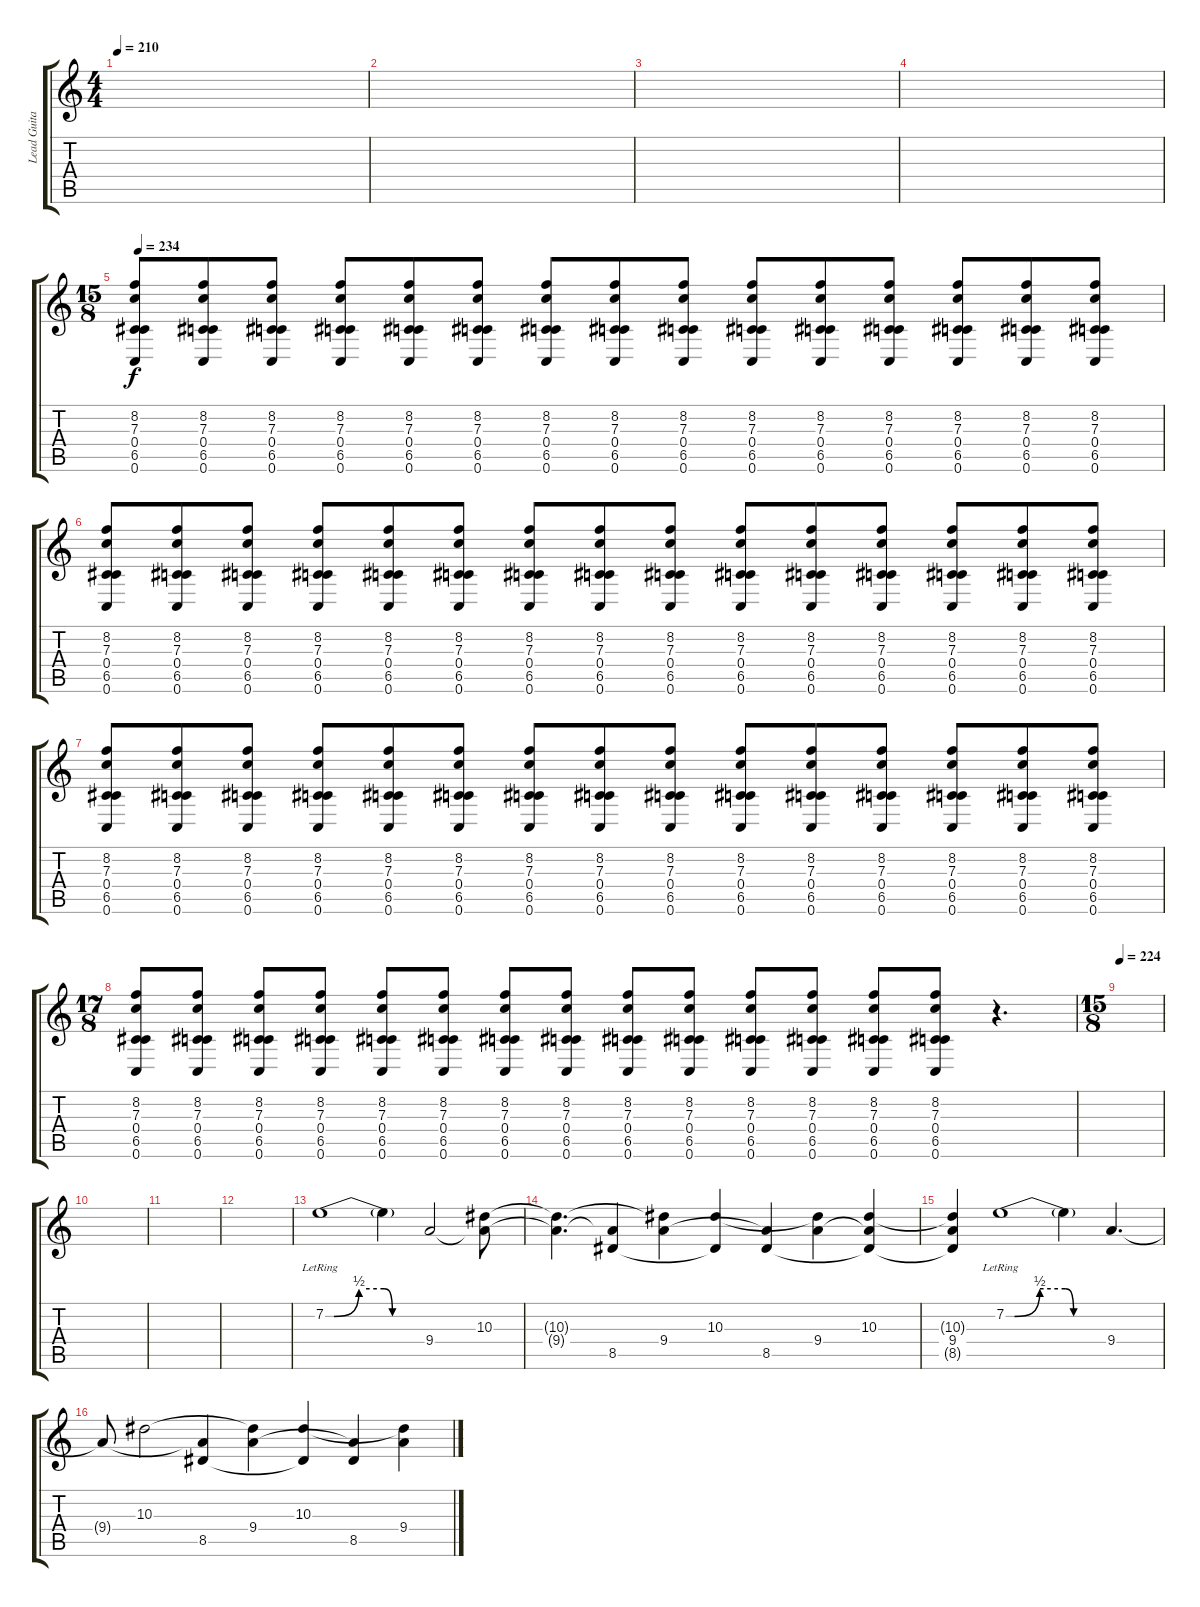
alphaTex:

\track ("Lead Guitar 1" "Lead Guita") {instrument distortionguitar}
\staff {score tabs}
\tuning (D4 A3 F3 C3 G2 C2) {hide}
\ts (4 4)
\tempo 210
\clef g2
\ks c
|
|
|
|
\ts (15 8)
\tempo 234
(8.2 7.3 0.4 6.5 0.6).8{volume 11} (8.2 7.3 0.4 6.5 0.6).8 (8.2 7.3 0.4 6.5 0.6).8 (8.2 7.3 0.4 6.5 0.6).8 (8.2 7.3 0.4 6.5 0.6).8 (8.2 7.3 0.4 6.5 0.6).8 (8.2 7.3 0.4 6.5 0.6).8 (8.2 7.3 0.4 6.5 0.6).8 (8.2 7.3 0.4 6.5 0.6).8 (8.2 7.3 0.4 6.5 0.6).8 (8.2 7.3 0.4 6.5 0.6).8 (8.2 7.3 0.4 6.5 0.6).8 (8.2 7.3 0.4 6.5 0.6).8 (8.2 7.3 0.4 6.5 0.6).8 (8.2 7.3 0.4 6.5 0.6).8 |
(8.2 7.3 0.4 6.5 0.6).8 (8.2 7.3 0.4 6.5 0.6).8 (8.2 7.3 0.4 6.5 0.6).8 (8.2 7.3 0.4 6.5 0.6).8 (8.2 7.3 0.4 6.5 0.6).8 (8.2 7.3 0.4 6.5 0.6).8 (8.2 7.3 0.4 6.5 0.6).8 (8.2 7.3 0.4 6.5 0.6).8 (8.2 7.3 0.4 6.5 0.6).8 (8.2 7.3 0.4 6.5 0.6).8 (8.2 7.3 0.4 6.5 0.6).8 (8.2 7.3 0.4 6.5 0.6).8 (8.2 7.3 0.4 6.5 0.6).8 (8.2 7.3 0.4 6.5 0.6).8 (8.2 7.3 0.4 6.5 0.6).8 |
(8.2 7.3 0.4 6.5 0.6).8 (8.2 7.3 0.4 6.5 0.6).8 (8.2 7.3 0.4 6.5 0.6).8 (8.2 7.3 0.4 6.5 0.6).8 (8.2 7.3 0.4 6.5 0.6).8 (8.2 7.3 0.4 6.5 0.6).8 (8.2 7.3 0.4 6.5 0.6).8 (8.2 7.3 0.4 6.5 0.6).8 (8.2 7.3 0.4 6.5 0.6).8 (8.2 7.3 0.4 6.5 0.6).8 (8.2 7.3 0.4 6.5 0.6).8 (8.2 7.3 0.4 6.5 0.6).8 (8.2 7.3 0.4 6.5 0.6).8 (8.2 7.3 0.4 6.5 0.6).8 (8.2 7.3 0.4 6.5 0.6).8 |
\ts (17 8)
(8.2 7.3 0.4 6.5 0.6).8 (8.2 7.3 0.4 6.5 0.6).8 (8.2 7.3 0.4 6.5 0.6).8 (8.2 7.3 0.4 6.5 0.6).8 (8.2 7.3 0.4 6.5 0.6).8 (8.2 7.3 0.4 6.5 0.6).8 (8.2 7.3 0.4 6.5 0.6).8 (8.2 7.3 0.4 6.5 0.6).8 (8.2 7.3 0.4 6.5 0.6).8 (8.2 7.3 0.4 6.5 0.6).8 (8.2 7.3 0.4 6.5 0.6).8 (8.2 7.3 0.4 6.5 0.6).8 (8.2 7.3 0.4 6.5 0.6).8 (8.2 7.3 0.4 6.5 0.6).8 r.4{d} |
\ts (15 8)
\tempo 224
|
|
|
|
7.2{be (custom 0 0 5 0 20 2 35 2 40 0 60 0) lr}.1 7.2{t}.4 9.4.2 (10.3 9.4{t}).8 |
(10.3{t} 9.4{t}).4{d} (9.4{t} 8.5).4 (10.3{t} 9.4).4 (10.3 8.5{t}).4 (9.4{t} 8.5).4 (10.3{t} 9.4).4 (10.3 9.4{t} 8.5{t}).4 |
(10.3{t} 9.4 8.5{t}).4 7.2{be (custom 0 0 5 0 20 2 35 2 40 0 60 0) lr}.1 7.2{t}.4 9.4.4{d} |
9.4{t}.8 10.3.2 (9.4{t} 8.5).4 (10.3{t} 9.4).4 (10.3 8.5{t}).4 (9.4{t} 8.5).4 (10.3{t} 9.4).4
